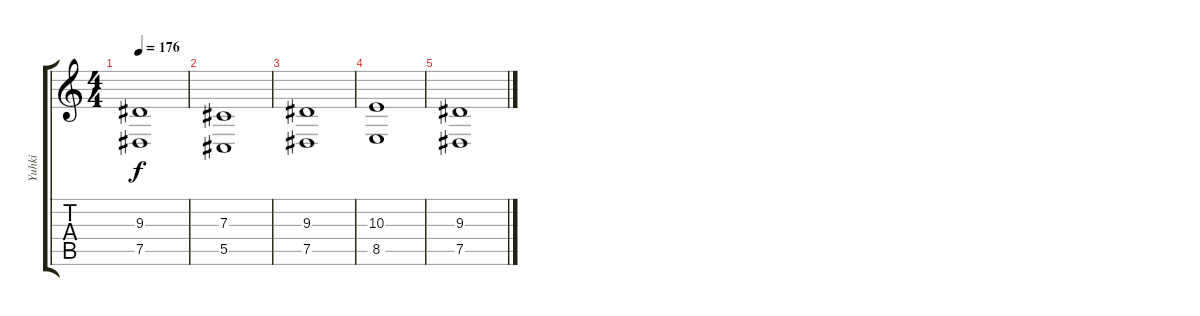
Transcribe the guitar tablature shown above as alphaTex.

\track ("Yuhki" "Yuhki") {instrument harpsichord}
\staff {score tabs}
\tuning (Eb4 Bb3 Gb3 Db3 Ab2 Eb2) {hide}
\ts (4 4)
\tempo 176
\clef g2
\ks c
(9.3 7.5).1{dy f} |
(7.3 5.5).1 |
(9.3 7.5).1 |
(10.3 8.5).1 |
(9.3 7.5).1
